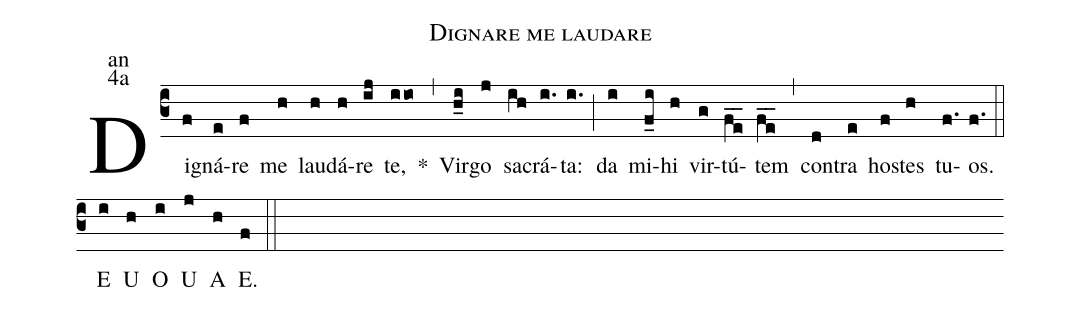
name:Dignare me laudare;
office-part:an;
mode:4a;
%%
(c3) Di(f)gná(e)re(f) me(h) lau(h)dá(h)re(ij) te,(iio) <sp>*</sp>(,)
Vir(h_i)go(j) sa(ih)crá(i.)ta:(i.) (;)
da(i) mi(f_i)hi(h) vir(g)tú(fe__)tem(fe__) (,)
con(d)tra(e) ho(f)stes(h) tu(f.)os.(f.) (::)
<eu>E(i) U(h) O(i) U(j) A(h) E.(f) </eu>(::)
